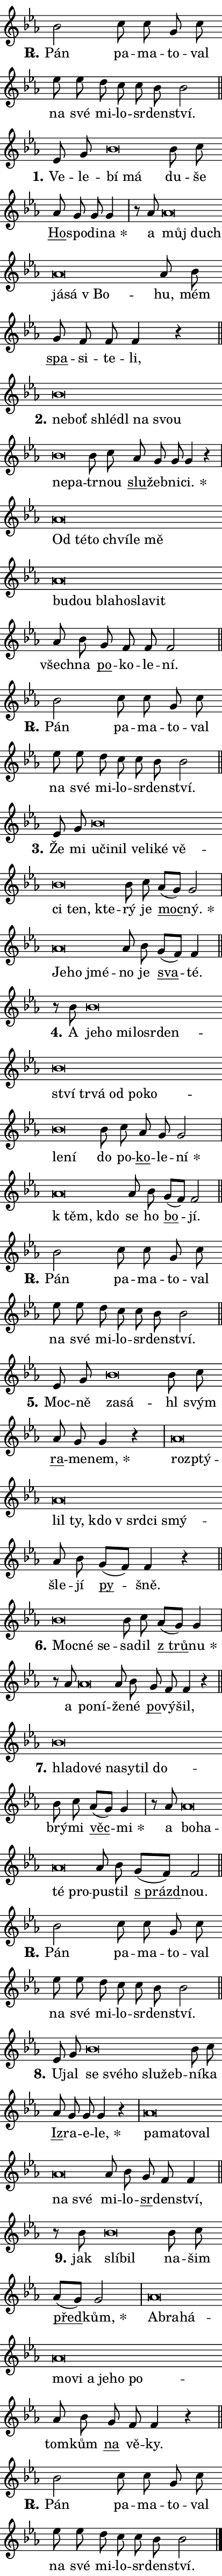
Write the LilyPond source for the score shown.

\version "2.24.0"
\header { tagline = "" }
\paper {
  indent = 0\cm
  top-margin = 0\cm
  right-margin = 0\cm
  bottom-margin = 0\cm
  left-margin = 0\cm
  paper-width = 7\cm
  page-breaking = #ly:one-page-breaking
  system-system-spacing.basic-distance = #11
  score-system-spacing.basic-distance = #11
  ragged-last = ##f
}


%% Author: Thomas Morley
%% https://lists.gnu.org/archive/html/lilypond-user/2020-05/msg00002.html
#(define (line-position grob)
"Returns position of @var[grob} in current system:
   @code{'start}, if at first time-step
   @code{'end}, if at last time-step
   @code{'middle} otherwise
"
  (let* ((col (ly:item-get-column grob))
         (ln (ly:grob-object col 'left-neighbor))
         (rn (ly:grob-object col 'right-neighbor))
         (col-to-check-left (if (ly:grob? ln) ln col))
         (col-to-check-right (if (ly:grob? rn) rn col))
         (break-dir-left
           (and
             (ly:grob-property col-to-check-left 'non-musical #f)
             (ly:item-break-dir col-to-check-left)))
         (break-dir-right
           (and
             (ly:grob-property col-to-check-right 'non-musical #f)
             (ly:item-break-dir col-to-check-right))))
        (cond ((eqv? 1 break-dir-left) 'start)
              ((eqv? -1 break-dir-right) 'end)
              (else 'middle))))

#(define (tranparent-at-line-position vctor)
  (lambda (grob)
  "Relying on @code{line-position} select the relevant enry from @var{vctor}.
Used to determine transparency,"
    (case (line-position grob)
      ((end) (not (vector-ref vctor 0)))
      ((middle) (not (vector-ref vctor 1)))
      ((start) (not (vector-ref vctor 2))))))

noteHeadBreakVisibility =
#(define-music-function (break-visibility)(vector?)
"Makes @code{NoteHead}s transparent relying on @var{break-visibility}"
#{
  \override NoteHead.transparent =
    #(tranparent-at-line-position break-visibility)
#})

#(define delete-ledgers-for-transparent-note-heads
  (lambda (grob)
    "Reads whether a @code{NoteHead} is transparent.
If so this @code{NoteHead} is removed from @code{'note-heads} from
@var{grob}, which is supposed to be @code{LedgerLineSpanner}.
As a result ledgers are not printed for this @code{NoteHead}"
    (let* ((nhds-array (ly:grob-object grob 'note-heads))
           (nhds-list
             (if (ly:grob-array? nhds-array)
                 (ly:grob-array->list nhds-array)
                 '()))
           ;; Relies on the transparent-property being done before
           ;; Staff.LedgerLineSpanner.after-line-breaking is executed.
           ;; This is fragile ...
           (to-keep
             (remove
               (lambda (nhd)
                 (ly:grob-property nhd 'transparent #f))
               nhds-list)))
      ;; TODO find a better method to iterate over grob-arrays, similiar
      ;; to filter/remove etc for lists
      ;; For now rebuilt from scratch
      (set! (ly:grob-object grob 'note-heads)  '())
      (for-each
        (lambda (nhd)
          (ly:pointer-group-interface::add-grob grob 'note-heads nhd))
        to-keep))))

hideNotes = {
  \noteHeadBreakVisibility #begin-of-line-visible
}
unHideNotes = {
  \noteHeadBreakVisibility #all-visible
}

% work-around for resetting accidentals
% https://lilypond.org/doc/v2.23/Documentation/notation/displaying-rhythms#unmetered-music
cadenzaMeasure = {
  \cadenzaOff
  \partial 1024 s1024
  \cadenzaOn
}

#(define-markup-command (accent layout props text) (markup?)
  "Underline accented syllable"
  (interpret-markup layout props
    #{\markup \override #'(offset . 4.3) \underline { #text }#}))

responsum = \markup \concat {
  "R" \hspace #-1.05 \path #0.1 #'((moveto 0 0.07) (lineto 0.9 0.8)) \hspace #0.05 "."
}

\layout {
    \context {
        \Staff
        \remove "Time_signature_engraver"
        \override LedgerLineSpanner.after-line-breaking = #delete-ledgers-for-transparent-note-heads
    }
    \context {
        \Voice {
            \override NoteHead.output-attributes = #'((class . "notehead"))
            \override Hairpin.height = #0.55
        }
    }
    \context {
        \Lyrics {
            \override StanzaNumber.output-attributes = #'((class . "stanzanumber"))
            \override LyricSpace.minimum-distance = #0.9
            \override LyricText.font-name = #"TeX Gyre Schola"
            \override LyricText.font-size = 1
            \override StanzaNumber.font-name = #"TeX Gyre Schola Bold"
            \override StanzaNumber.font-size = 1
        }
    }
}

% magnetic-lyrics.ily
%
%   written by
%     Jean Abou Samra <jean@abou-samra.fr>
%     Werner Lemberg <wl@gnu.org>
%
%   adapted by
%     Jiri Hon <jiri.hon@gmail.com>
%
% Version 2022-Apr-15

% https://www.mail-archive.com/lilypond-user@gnu.org/msg149350.html

#(define (Left_hyphen_pointer_engraver context)
   "Collect syllable-hyphen-syllable occurrences in lyrics and store
them in properties.  This engraver only looks to the left.  For
example, if the lyrics input is @code{foo -- bar}, it does the
following.

@itemize @bullet
@item
Set the @code{text} property of the @code{LyricHyphen} grob between
@q{foo} and @q{bar} to @code{foo}.

@item
Set the @code{left-hyphen} property of the @code{LyricText} grob with
text @q{foo} to the @code{LyricHyphen} grob between @q{foo} and
@q{bar}.
@end itemize

Use this auxiliary engraver in combination with the
@code{lyric-@/text::@/apply-@/magnetic-@/offset!} hook."
   (let ((hyphen #f)
         (text #f))
     (make-engraver
      (acknowledgers
       ((lyric-syllable-interface engraver grob source-engraver)
        (set! text grob)))
      (end-acknowledgers
       ((lyric-hyphen-interface engraver grob source-engraver)
        ;(when (not (grob::has-interface grob 'lyric-space-interface))
          (set! hyphen grob)));)
      ((stop-translation-timestep engraver)
       (when (and text hyphen)
         (ly:grob-set-object! text 'left-hyphen hyphen))
       (set! text #f)
       (set! hyphen #f)))))

#(define (lyric-text::apply-magnetic-offset! grob)
   "If the space between two syllables is less than the value in
property @code{LyricText@/.details@/.squash-threshold}, move the right
syllable to the left so that it gets concatenated with the left
syllable.

Use this function as a hook for
@code{LyricText@/.after-@/line-@/breaking} if the
@code{Left_@/hyphen_@/pointer_@/engraver} is active."
   (let ((hyphen (ly:grob-object grob 'left-hyphen #f)))
     (when hyphen
       (let ((left-text (ly:spanner-bound hyphen LEFT)))
         (when (grob::has-interface left-text 'lyric-syllable-interface)
           (let* ((common (ly:grob-common-refpoint grob left-text X))
                  (this-x-ext (ly:grob-extent grob common X))
                  (left-x-ext
                   (begin
                     ;; Trigger magnetism for left-text.
                     (ly:grob-property left-text 'after-line-breaking)
                     (ly:grob-extent left-text common X)))
                  ;; `delta` is the gap width between two syllables.
                  (delta (- (interval-start this-x-ext)
                            (interval-end left-x-ext)))
                  (details (ly:grob-property grob 'details))
                  (threshold (assoc-get 'squash-threshold details 0.2)))
             (when (< delta threshold)
               (let* (;; We have to manipulate the input text so that
                      ;; ligatures crossing syllable boundaries are not
                      ;; disabled.  For languages based on the Latin
                      ;; script this is essentially a beautification.
                      ;; However, for non-Western scripts it can be a
                      ;; necessity.
                      (lt (ly:grob-property left-text 'text))
                      (rt (ly:grob-property grob 'text))
                      (is-space (grob::has-interface hyphen 'lyric-space-interface))
                      (space (if is-space " " ""))
                      (space-markup (grob-interpret-markup grob " "))
                      (space-size (interval-length (ly:stencil-extent space-markup X)))
                      (extra-delta (if is-space space-size 0))
                      ;; Append new syllable.
                      (ltrt-space (if (and (string? lt) (string? rt))
                                (string-append lt space rt)
                                (make-concat-markup (list lt space rt))))
                      ;; Right-align `ltrt` to the right side.
                      (ltrt-space-markup (grob-interpret-markup
                               grob
                               (make-translate-markup
                                (cons (interval-length this-x-ext) 0)
                                (make-right-align-markup ltrt-space)))))
                 (begin
                   ;; Don't print `left-text`.
                   (ly:grob-set-property! left-text 'stencil #f)
                   ;; Set text and stencil (which holds all collected
                   ;; syllables so far) and shift it to the left.
                   (ly:grob-set-property! grob 'text ltrt-space)
                   (ly:grob-set-property! grob 'stencil ltrt-space-markup)
                   (ly:grob-translate-axis! grob (- (- delta extra-delta)) X))))))))))


#(define (lyric-hyphen::displace-bounds-first grob)
   ;; Make very sure this callback isn't triggered too early.
   (let ((left (ly:spanner-bound grob LEFT))
         (right (ly:spanner-bound grob RIGHT)))
     (ly:grob-property left 'after-line-breaking)
     (ly:grob-property right 'after-line-breaking)
     (ly:lyric-hyphen::print grob)))

squashThreshold = #0.4

\layout {
  \context {
    \Lyrics
    \consists #Left_hyphen_pointer_engraver
    \override LyricText.after-line-breaking =
      #lyric-text::apply-magnetic-offset!
    \override LyricHyphen.stencil = #lyric-hyphen::displace-bounds-first
    \override LyricText.details.squash-threshold = \squashThreshold
    \override LyricHyphen.minimum-distance = 0
    \override LyricHyphen.minimum-length = \squashThreshold
  }
}

squash = \override LyricText.details.squash-threshold = 9999
unSquash = \override LyricText.details.squash-threshold = \squashThreshold

left = \override LyricText.self-alignment-X = #LEFT
unLeft = \revert LyricText.self-alignment-X

starOffset = #(lambda (grob) 
                (let ((x_offset (ly:self-alignment-interface::aligned-on-x-parent grob)))
                  (if (= x_offset 0) 0 (+ x_offset 1.2))))

star = #(define-music-function (syllable)(string?)
"Append star separator at the end of a syllable"
#{
  \once \override LyricText.X-offset = #starOffset
  \lyricmode { \markup {
    #syllable
    \override #'((font-name . "TeX Gyre Schola Bold")) \hspace #0.2 \lower #0.65 \larger "*"
  } }
#})

starAccent = #(define-music-function (syllable)(string?)
"Append star separator at the end of a syllable and make accent"
#{
  \once \override LyricText.X-offset = #starOffset
  \lyricmode { \markup {
    \accent #syllable
    \override #'((font-name . "TeX Gyre Schola Bold")) \hspace #0.2 \lower #0.65 \larger "*"
  } }
#})

breath = #(define-music-function (syllable)(string?)
"Append breathing indicator at the end of a syllable"
#{
  \lyricmode { \markup { #syllable "+" } }
#})

optionalBreath = #(define-music-function (syllable)(string?)
"Append optional breathing indicator at the end of a syllable"
#{
  \lyricmode { \markup { #syllable "(+)" } }
#})


\score {
    <<
        \new Voice = "melody" { \cadenzaOn \key es \major \relative { bes'2 c8 c g c \bar "" es es d c c bes bes2 \cadenzaMeasure \bar "||" \break } }
        \new Lyrics \lyricsto "melody" { \lyricmode { \set stanza = \responsum
Pán pa -- ma -- to -- val na své mi -- lo -- sr -- den -- ství. } }
    >>
    \layout {}
}

\score {
    <<
        \new Voice = "melody" { \cadenzaOn \key es \major \relative { es'8 g bes\breve*1/16 \hideNotes \breve*1/16 \bar "" \unHideNotes bes8 c \bar "" as g g g4 \cadenzaMeasure \bar "|" r8 as8 as\breve*1/16 \hideNotes \breve*1/16 \bar "" \breve*1/16 \bar "" \breve*1/16 \breve*1/16 \bar "" \unHideNotes as8 bes \bar "" g f f f4 r \cadenzaMeasure \bar "||" \break } }
        \new Lyrics \lyricsto "melody" { \lyricmode { \set stanza = "1."
Ve -- le -- \left bí \squash má \unLeft \unSquash du -- še \markup \accent Ho -- spo -- di -- \star na a \left můj \squash duch já -- sá "v Bo" -- \unLeft \unSquash hu, mém \markup \accent spa -- si -- te -- li, } }
    >>
    \layout {}
}

\score {
    <<
        \new Voice = "melody" { \cadenzaOn \key es \major \relative { bes'\breve*1/16 \hideNotes \breve*1/16 \bar "" \breve*1/16 \bar "" \breve*1/16 \bar "" \breve*1/16 \bar "" \breve*1/16 \bar "" \breve*1/16 \breve*1/16 \bar "" \unHideNotes bes8 c \bar "" as g g g4 r \cadenzaMeasure \bar "|" as\breve*1/16 \hideNotes \breve*1/16 \bar "" \breve*1/16 \bar "" \breve*1/16 \bar "" \breve*1/16 \bar "" \breve*1/16 \bar "" \breve*1/16 \bar "" \breve*1/16 \bar "" \breve*1/16 \bar "" \breve*1/16 \bar "" \breve*1/16 \breve*1/16 \bar "" \unHideNotes as8 bes \bar "" g f f f2 \cadenzaMeasure \bar "||" \break } }
        \new Lyrics \lyricsto "melody" { \lyricmode { \set stanza = "2."
\left ne -- \squash boť shlé -- dl na svou ne -- pa -- \unLeft \unSquash tr -- nou \markup \accent slu -- žeb -- ni -- \star ci. \left Od \squash té -- to chví -- le mě bu -- dou bla -- ho -- sla -- vit \unLeft \unSquash všech -- na \markup \accent po -- ko -- le -- ní. } }
    >>
    \layout {}
}

\score {
    <<
        \new Voice = "melody" { \cadenzaOn \key es \major \relative { bes'2 c8 c g c \bar "" es es d c c bes bes2 \cadenzaMeasure \bar "||" \break } }
        \new Lyrics \lyricsto "melody" { \lyricmode { \set stanza = \responsum
Pán pa -- ma -- to -- val na své mi -- lo -- sr -- den -- ství. } }
    >>
    \layout {}
}

\score {
    <<
        \new Voice = "melody" { \cadenzaOn \key es \major \relative { es'8 g bes\breve*1/16 \hideNotes \breve*1/16 \bar "" \breve*1/16 \bar "" \breve*1/16 \bar "" \breve*1/16 \bar "" \breve*1/16 \bar "" \breve*1/16 \bar "" \breve*1/16 \bar "" \breve*1/16 \breve*1/16 \bar "" \unHideNotes bes8 c \bar "" as[( g)] g2 \cadenzaMeasure \bar "|" as\breve*1/16 \hideNotes \breve*1/16 \breve*1/16 \bar "" \unHideNotes as8 bes \bar "" g[( f)] f4 \cadenzaMeasure \bar "||" \break } }
        \new Lyrics \lyricsto "melody" { \lyricmode { \set stanza = "3."
Že mi \left u -- \squash či -- nil ve -- li -- ké vě -- ci ten, kte -- \unLeft \unSquash rý je \markup \accent moc -- \star ný. \left Je -- \squash ho jmé -- \unLeft \unSquash no je \markup \accent sva -- té. } }
    >>
    \layout {}
}

\score {
    <<
        \new Voice = "melody" { \cadenzaOn \key es \major \relative { r8 bes'8 bes\breve*1/16 \hideNotes \breve*1/16 \bar "" \breve*1/16 \bar "" \breve*1/16 \bar "" \breve*1/16 \bar "" \breve*1/16 \bar "" \breve*1/16 \bar "" \breve*1/16 \bar "" \breve*1/16 \bar "" \breve*1/16 \bar "" \breve*1/16 \bar "" \breve*1/16 \bar "" \breve*1/16 \breve*1/16 \bar "" \unHideNotes bes8 c \bar "" as g g2 \cadenzaMeasure \bar "|" as\breve*1/16 \hideNotes \breve*1/16 \bar "" \unHideNotes as8 bes \bar "" g[( f)] f2 \cadenzaMeasure \bar "||" \break } }
        \new Lyrics \lyricsto "melody" { \lyricmode { \set stanza = "4."
A \left je -- \squash ho mi -- lo -- sr -- den -- ství tr -- vá od po -- ko -- le -- ní \unLeft \unSquash do po -- \markup \accent ko -- le -- \star ní \left "k těm," \squash kdo \unLeft \unSquash se ho \markup \accent bo -- jí. } }
    >>
    \layout {}
}

\score {
    <<
        \new Voice = "melody" { \cadenzaOn \key es \major \relative { bes'2 c8 c g c \bar "" es es d c c bes bes2 \cadenzaMeasure \bar "||" \break } }
        \new Lyrics \lyricsto "melody" { \lyricmode { \set stanza = \responsum
Pán pa -- ma -- to -- val na své mi -- lo -- sr -- den -- ství. } }
    >>
    \layout {}
}

\score {
    <<
        \new Voice = "melody" { \cadenzaOn \key es \major \relative { es'8 g bes\breve*1/16 \hideNotes \breve*1/16 \bar "" \unHideNotes bes8 c \bar "" as g g4 r \cadenzaMeasure \bar "|" as\breve*1/16 \hideNotes \breve*1/16 \bar "" \breve*1/16 \bar "" \breve*1/16 \bar "" \breve*1/16 \bar "" \breve*1/16 \bar "" \breve*1/16 \breve*1/16 \bar "" \unHideNotes as8 bes \bar "" g[( f)] f4 r \cadenzaMeasure \bar "||" \break } }
        \new Lyrics \lyricsto "melody" { \lyricmode { \set stanza = "5."
Moc -- ně \left za -- \squash sá -- \unLeft \unSquash hl svým \markup \accent ra -- me -- \star nem, \left roz -- \squash ptý -- lil ty, kdo "v srd" -- ci smý -- \unLeft \unSquash šle -- jí \markup \accent py -- šně. } }
    >>
    \layout {}
}

\score {
    <<
        \new Voice = "melody" { \cadenzaOn \key es \major \relative { bes'\breve*1/16 \hideNotes \breve*1/16 \breve*1/16 \bar "" \unHideNotes bes8 c \bar "" as[( g)] g4 \cadenzaMeasure \bar "|" r8 as8 as\breve*1/16 \hideNotes \breve*1/16 \bar "" \unHideNotes as8 bes \bar "" g f f4 r \cadenzaMeasure \bar "||" \break } }
        \new Lyrics \lyricsto "melody" { \lyricmode { \set stanza = "6."
\left Moc -- \squash né se -- \unLeft \unSquash sa -- dil \markup \accent "z trů" -- \star nu a \left po -- \squash ní -- \unLeft \unSquash že -- né \markup \accent po -- vý -- šil, } }
    >>
    \layout {}
}

\score {
    <<
        \new Voice = "melody" { \cadenzaOn \key es \major \relative { bes'\breve*1/16 \hideNotes \breve*1/16 \bar "" \breve*1/16 \bar "" \breve*1/16 \bar "" \breve*1/16 \bar "" \breve*1/16 \breve*1/16 \bar "" \unHideNotes bes8 c \bar "" as[( g)] g4 \cadenzaMeasure \bar "|" r8 as8 as\breve*1/16 \hideNotes \breve*1/16 \bar "" \breve*1/16 \breve*1/16 \bar "" \unHideNotes as8 bes \bar "" g[( f)] f2 \cadenzaMeasure \bar "||" \break } }
        \new Lyrics \lyricsto "melody" { \lyricmode { \set stanza = "7."
\left hla -- \squash do -- vé na -- sy -- til do -- \unLeft \unSquash brý -- mi \markup \accent věc -- \star mi a \left bo -- \squash ha -- té pro -- \unLeft \unSquash pu -- stil \markup \accent "s prázd" -- nou. } }
    >>
    \layout {}
}

\score {
    <<
        \new Voice = "melody" { \cadenzaOn \key es \major \relative { bes'2 c8 c g c \bar "" es es d c c bes bes2 \cadenzaMeasure \bar "||" \break } }
        \new Lyrics \lyricsto "melody" { \lyricmode { \set stanza = \responsum
Pán pa -- ma -- to -- val na své mi -- lo -- sr -- den -- ství. } }
    >>
    \layout {}
}

\score {
    <<
        \new Voice = "melody" { \cadenzaOn \key es \major \relative { es'8 g bes\breve*1/16 \hideNotes \breve*1/16 \bar "" \breve*1/16 \bar "" \breve*1/16 \breve*1/16 \bar "" \unHideNotes bes8 c \bar "" as g g g4 r \cadenzaMeasure \bar "|" as\breve*1/16 \hideNotes \breve*1/16 \bar "" \breve*1/16 \bar "" \breve*1/16 \bar "" \breve*1/16 \breve*1/16 \bar "" \unHideNotes as8 bes \bar "" g f f4 \cadenzaMeasure \bar "||" \break } }
        \new Lyrics \lyricsto "melody" { \lyricmode { \set stanza = "8."
U -- jal \left se \squash své -- ho slu -- žeb -- \unLeft \unSquash ní -- ka \markup \accent Iz -- ra -- e -- \star le, \left pa -- \squash ma -- to -- val na své \unLeft \unSquash mi -- lo -- \markup \accent sr -- den -- ství, } }
    >>
    \layout {}
}

\score {
    <<
        \new Voice = "melody" { \cadenzaOn \key es \major \relative { r8 bes'8 bes\breve*1/16 \hideNotes \breve*1/16 \bar "" \unHideNotes bes8 c \bar "" as[( g)] g2 \cadenzaMeasure \bar "|" as\breve*1/16 \hideNotes \breve*1/16 \bar "" \breve*1/16 \bar "" \breve*1/16 \bar "" \breve*1/16 \bar "" \breve*1/16 \bar "" \breve*1/16 \bar "" \breve*1/16 \breve*1/16 \bar "" \unHideNotes as8 bes \bar "" g f f4 r \cadenzaMeasure \bar "||" \break } }
        \new Lyrics \lyricsto "melody" { \lyricmode { \set stanza = "9."
jak \left slí -- \squash bil \unLeft \unSquash na -- šim \markup \accent před -- \star kům, \left Ab -- \squash ra -- há -- mo -- vi a je -- ho po -- \unLeft \unSquash tom -- kům \markup \accent na vě -- ky. } }
    >>
    \layout {}
}

\score {
    <<
        \new Voice = "melody" { \cadenzaOn \key es \major \relative { bes'2 c8 c g c \bar "" es es d c c bes bes2 \cadenzaMeasure \bar "||" \break } \bar "|." }
        \new Lyrics \lyricsto "melody" { \lyricmode { \set stanza = \responsum
Pán pa -- ma -- to -- val na své mi -- lo -- sr -- den -- ství. } }
    >>
    \layout {}
}
